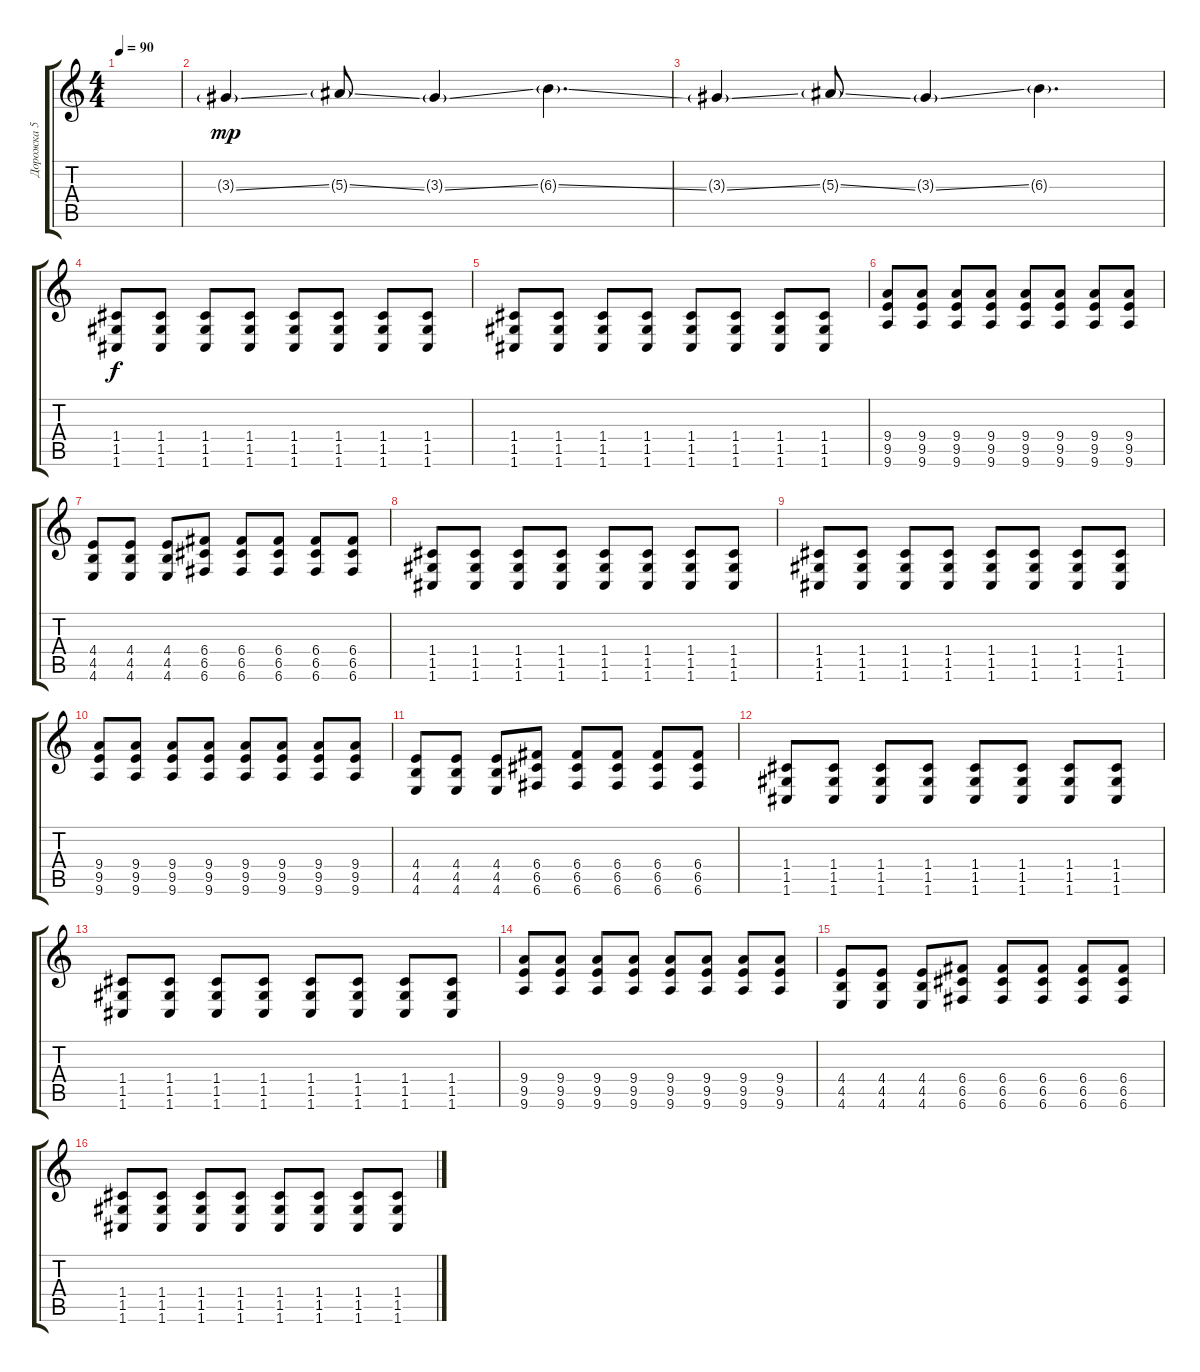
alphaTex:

\track ("Дорожка 5" "Дорожка 5") {instrument distortionguitar}
\staff {score tabs}
\tuning (D4 A3 F3 C3 G2 C2) {hide}
\ts (4 4)
\tempo 90
\clef g2
\ks c
|
3.3{ss g}.4{dy mp} 5.3{ss g}.8 3.3{ss g}.4 6.3{ss g}.4{d} |
3.3{ss g}.4 5.3{ss g}.8 3.3{ss g}.4 6.3{g}.4{d} |
(1.4 1.5 1.6).8{dy f} (1.4 1.5 1.6).8 (1.4 1.5 1.6).8 (1.4 1.5 1.6).8 (1.4 1.5 1.6).8 (1.4 1.5 1.6).8 (1.4 1.5 1.6).8 (1.4 1.5 1.6).8 |
(1.4 1.5 1.6).8 (1.4 1.5 1.6).8 (1.4 1.5 1.6).8 (1.4 1.5 1.6).8 (1.4 1.5 1.6).8 (1.4 1.5 1.6).8 (1.4 1.5 1.6).8 (1.4 1.5 1.6).8 |
(9.4 9.5 9.6).8 (9.4 9.5 9.6).8 (9.4 9.5 9.6).8 (9.4 9.5 9.6).8 (9.4 9.5 9.6).8 (9.4 9.5 9.6).8 (9.4 9.5 9.6).8 (9.4 9.5 9.6).8 |
(4.4 4.5 4.6).8 (4.4 4.5 4.6).8 (4.4 4.5 4.6).8 (6.4 6.5 6.6).8 (6.4 6.5 6.6).8 (6.4 6.5 6.6).8 (6.4 6.5 6.6).8 (6.4 6.5 6.6).8 |
(1.4 1.5 1.6).8 (1.4 1.5 1.6).8 (1.4 1.5 1.6).8 (1.4 1.5 1.6).8 (1.4 1.5 1.6).8 (1.4 1.5 1.6).8 (1.4 1.5 1.6).8 (1.4 1.5 1.6).8 |
(1.4 1.5 1.6).8 (1.4 1.5 1.6).8 (1.4 1.5 1.6).8 (1.4 1.5 1.6).8 (1.4 1.5 1.6).8 (1.4 1.5 1.6).8 (1.4 1.5 1.6).8 (1.4 1.5 1.6).8 |
(9.4 9.5 9.6).8 (9.4 9.5 9.6).8 (9.4 9.5 9.6).8 (9.4 9.5 9.6).8 (9.4 9.5 9.6).8 (9.4 9.5 9.6).8 (9.4 9.5 9.6).8 (9.4 9.5 9.6).8 |
(4.4 4.5 4.6).8 (4.4 4.5 4.6).8 (4.4 4.5 4.6).8 (6.4 6.5 6.6).8 (6.4 6.5 6.6).8 (6.4 6.5 6.6).8 (6.4 6.5 6.6).8 (6.4 6.5 6.6).8 |
(1.4 1.5 1.6).8 (1.4 1.5 1.6).8 (1.4 1.5 1.6).8 (1.4 1.5 1.6).8 (1.4 1.5 1.6).8 (1.4 1.5 1.6).8 (1.4 1.5 1.6).8 (1.4 1.5 1.6).8 |
(1.4 1.5 1.6).8 (1.4 1.5 1.6).8 (1.4 1.5 1.6).8 (1.4 1.5 1.6).8 (1.4 1.5 1.6).8 (1.4 1.5 1.6).8 (1.4 1.5 1.6).8 (1.4 1.5 1.6).8 |
(9.4 9.5 9.6).8 (9.4 9.5 9.6).8 (9.4 9.5 9.6).8 (9.4 9.5 9.6).8 (9.4 9.5 9.6).8 (9.4 9.5 9.6).8 (9.4 9.5 9.6).8 (9.4 9.5 9.6).8 |
(4.4 4.5 4.6).8 (4.4 4.5 4.6).8 (4.4 4.5 4.6).8 (6.4 6.5 6.6).8 (6.4 6.5 6.6).8 (6.4 6.5 6.6).8 (6.4 6.5 6.6).8 (6.4 6.5 6.6).8 |
(1.4 1.5 1.6).8 (1.4 1.5 1.6).8 (1.4 1.5 1.6).8 (1.4 1.5 1.6).8 (1.4 1.5 1.6).8 (1.4 1.5 1.6).8 (1.4 1.5 1.6).8 (1.4 1.5 1.6).8
